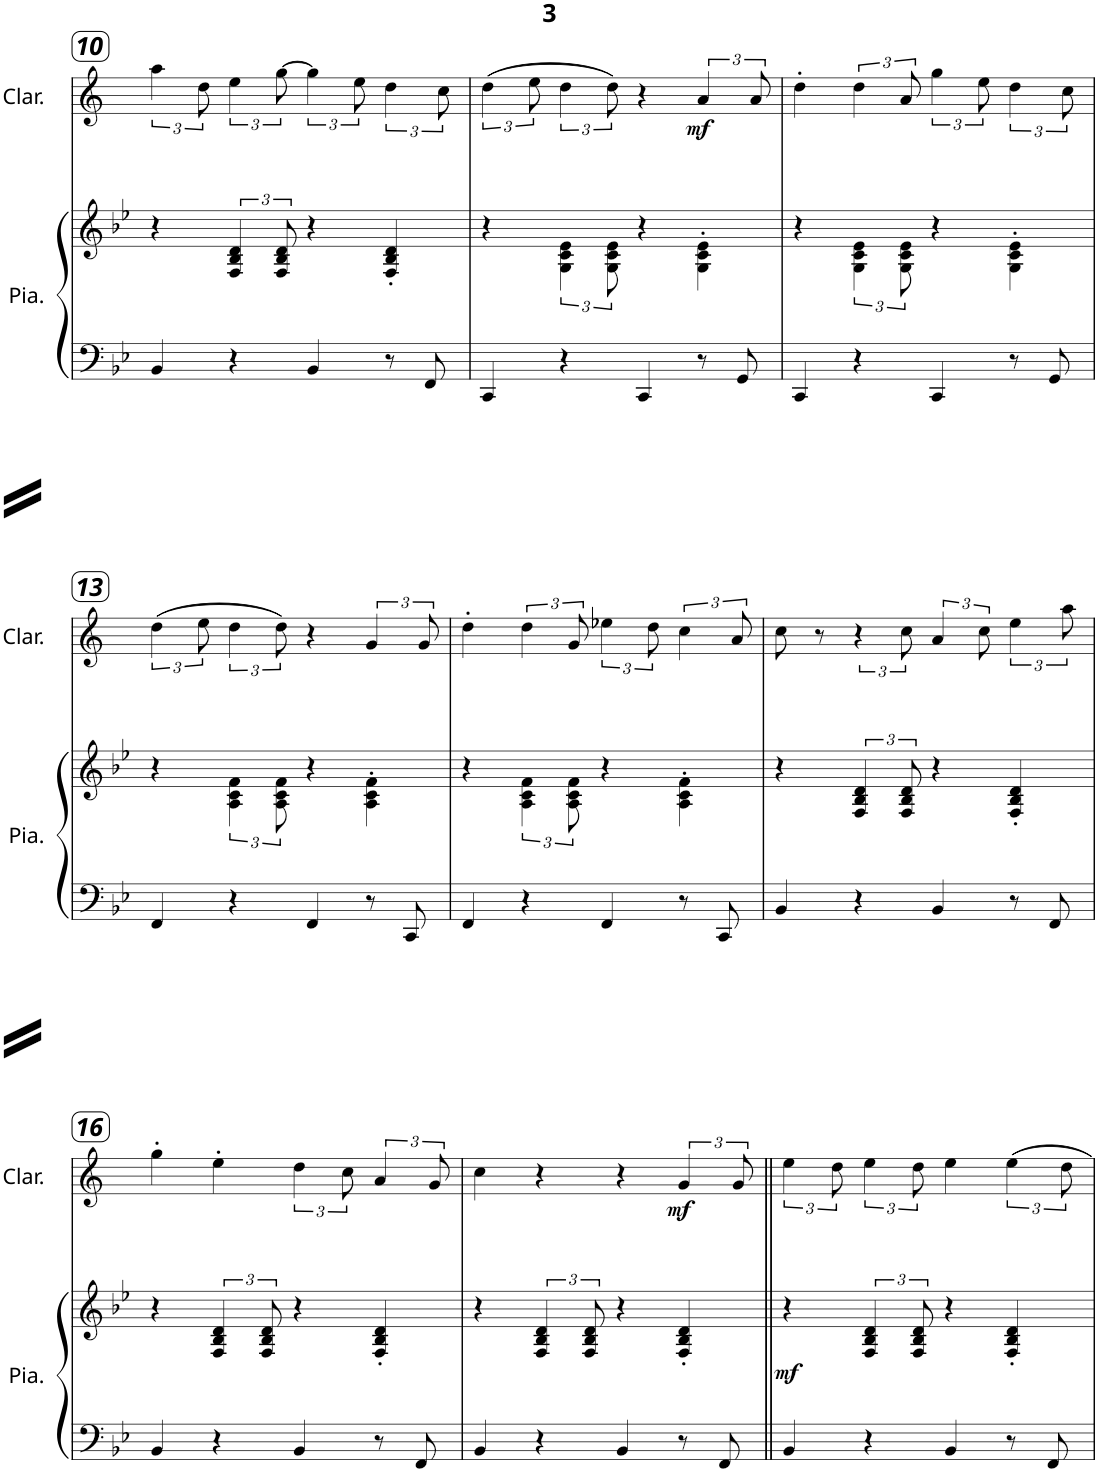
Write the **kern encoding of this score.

**kern	**kern	**dynam	**kern	**dynam
*part2	*part2	*part2	*part1	*part1
*staff3	*staff2	*staff2/3	*staff1	*staff1
*I"Piano	*	*	*I"Clarinette	*
*I'Pia.	*	*	*I'Clar.	*
!!LO:PB:g=z
*clefF4	*clefG2	*	*clefG2	*
*	*	*	*Trd1c2	*
*k[b-e-]	*k[b-e-]	*	*k[]	*
*B-:	*B-:	*	*C:	*
*M4/4	*M4/4	*	*M4/4	*
=10	=10	=10	=10	=10
4BB-/	4r	.	6aa\	.
.	.	.	12dd\	.
4r	6F/ 6B-/ 6d/	.	6ee\	.
.	12F/ 12B-/ 12d/	.	[>4gg\	.
4BB-/	4r	.	.	.
.	.	.	12ee\	.
8r	4F/' 4B-/' 4d/'	.	6dd\	.
8FF/	.	.	.	.
.	.	.	12cc\	.
=11	=11	=11	=11	=11
4CC/	4r	.	(6dd\	.
.	.	.	12ee\	.
4r	6G\ 6c\ 6e-\	.	6dd\	.
.	12G\ 12c\ 12e-\	.	12dd\)	.
4CC/	4r	.	4r	.
!	!	!	!	!LO:DY:b
8r	4G\' 4c\' 4e-\'	.	6a/	mf
8GG/	.	.	.	.
.	.	.	12a/	.
=12	=12	=12	=12	=12
4CC/	4r	.	4dd'\	.
4r	6G\ 6c\ 6e-\	.	6dd\	.
.	12G\ 12c\ 12e-\	.	12a/	.
4CC/	4r	.	6gg\	.
.	.	.	12ee\	.
8r	4G\' 4c\' 4e-\'	.	6dd\	.
8GG/	.	.	.	.
.	.	.	12cc\	.
!!LO:LB:g=z
=13	=13	=13	=13	=13
4FF/	4r	.	(6dd\	.
.	.	.	12ee\	.
4r	6A\ 6c\ 6f\	.	6dd\	.
.	12A\ 12c\ 12f\	.	12dd\)	.
4FF/	4r	.	4r	.
8r	4A\' 4c\' 4f\'	.	6g/	.
8CC/	.	.	.	.
.	.	.	12g/	.
=14	=14	=14	=14	=14
4FF/	4r	.	4dd'\	.
4r	6A\ 6c\ 6f\	.	6dd\	.
.	12A\ 12c\ 12f\	.	12g/	.
4FF/	4r	.	6ee-X\	.
.	.	.	12dd\	.
8r	4A\' 4c\' 4f\'	.	6cc\	.
8CC/	.	.	.	.
.	.	.	12a/	.
=15	=15	=15	=15	=15
4BB-/	4r	.	8cc\	.
.	.	.	8r	.
4r	6F/ 6B-/ 6d/	.	6r	.
.	12F/ 12B-/ 12d/	.	12cc\	.
4BB-/	4r	.	6a/	.
.	.	.	12cc\	.
8r	4F/' 4B-/' 4d/'	.	6ee\	.
8FF/	.	.	.	.
.	.	.	12aa\	.
!!LO:LB:g=z
=16	=16	=16	=16	=16
4BB-/	4r	.	4gg'\	.
4r	6F/ 6B-/ 6d/	.	4ee'\	.
.	12F/ 12B-/ 12d/	.	.	.
4BB-/	4r	.	6dd\	.
.	.	.	12cc\	.
8r	4F/' 4B-/' 4d/'	.	6a/	.
8FF/	.	.	.	.
.	.	.	12g/	.
=17	=17	=17	=17	=17
4BB-/	4r	.	4cc\	.
4r	6F/ 6B-/ 6d/	.	4r	.
.	12F/ 12B-/ 12d/	.	.	.
4BB-/	4r	.	4r	.
!	!	!	!	!LO:DY:b
8r	4F/' 4B-/' 4d/'	.	6g/	mf
8FF/	.	.	.	.
.	.	.	12g/	.
=18||	=18||	=18||	=18||	=18||
!	!	!LO:DY:b	!	!
4BB-/	4r	mf	6ee\	.
.	.	.	12dd\	.
4r	6F/ 6B-/ 6d/	.	6ee\	.
.	12F/ 12B-/ 12d/	.	12dd\	.
4BB-/	4r	.	4ee\	.
8r	4F/' 4B-/' 4d/'	.	6ee\	.
8FF/	.	.	.	.
.	.	.	12dd\	.
=	=	=	=	=
*-	*-	*-	*-	*-
